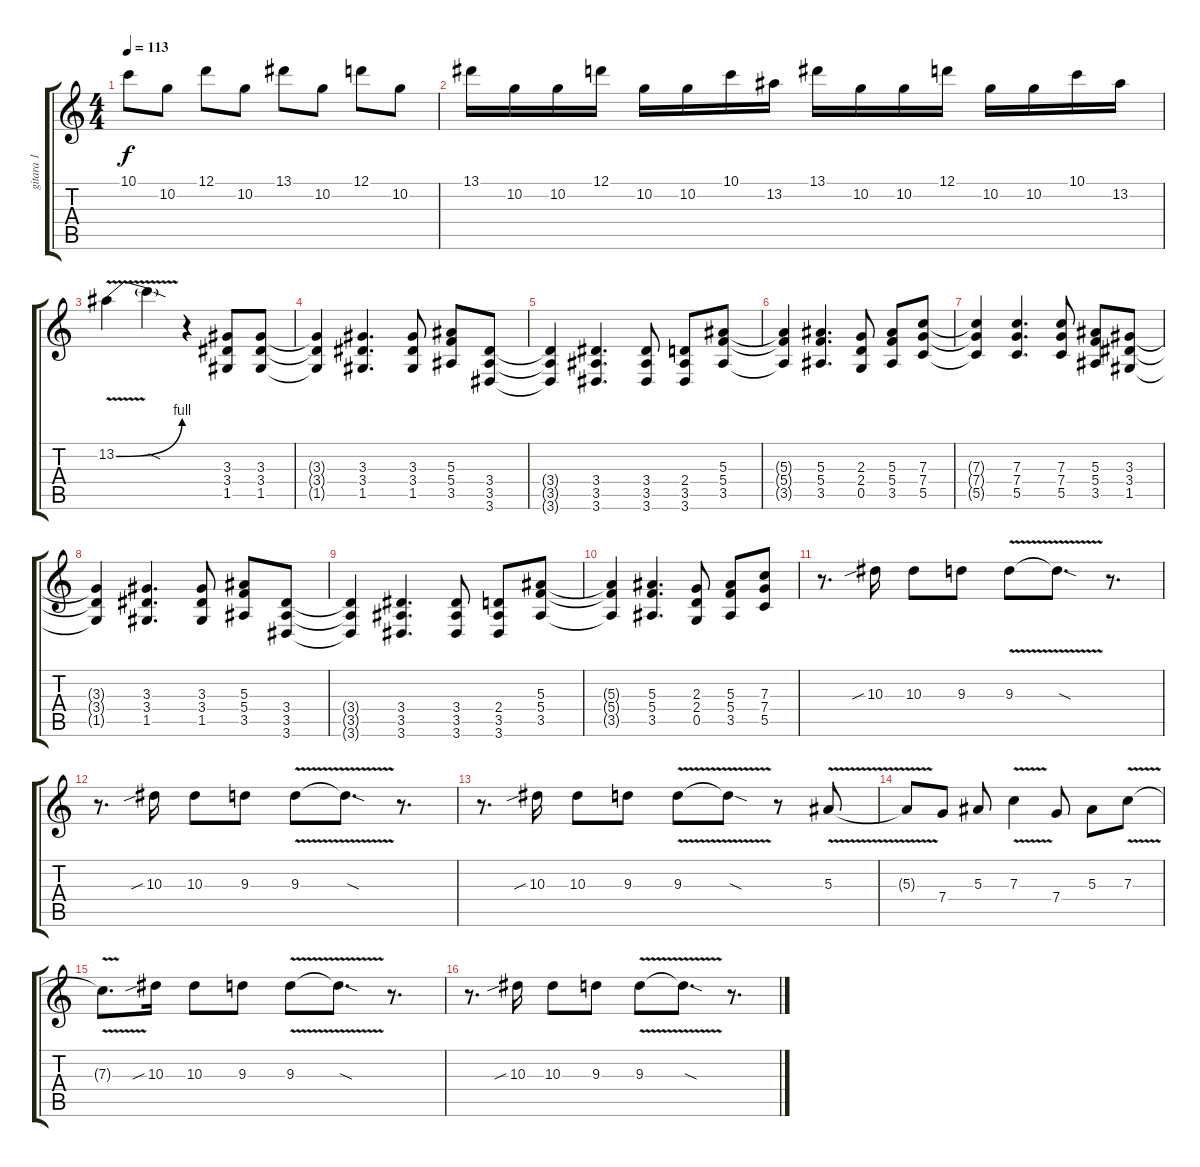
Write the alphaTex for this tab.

\track ("gitara 1" "gitara 1") {instrument distortionguitar}
\staff {score tabs}
\tuning (D4 A3 F3 C3 G2 C2) {hide}
\ts (4 4)
\tempo 113
\clef g2
\ks c
10.1.8{dy f} 10.2.8 12.1.8 10.2.8 13.1.8 10.2.8 12.1.8 10.2.8 |
13.1.16 10.2.16 10.2.16 12.1.16 10.2.16 10.2.16 10.1.16 13.2.16 13.1.16 10.2.16 10.2.16 12.1.16 10.2.16 10.2.16 10.1.16 13.2.16 |
13.2{be (bend 0 0 60 4) v}.4 13.2{sod t}.4 r.4 (3.3 3.4 1.5).8 (3.3 3.4 1.5).8 |
(3.3{t} 3.4{t} 1.5{t}).4 (3.3 3.4 1.5).4{d} (3.3 3.4 1.5).8 (5.3 5.4 3.5).8 (3.4 3.5 3.6).8 |
(3.4{t} 3.5{t} 3.6{t}).4 (3.4 3.5 3.6).4{d} (3.4 3.5 3.6).8 (2.4 3.5 3.6).8 (5.3 5.4 3.5).8 |
(5.3{t} 5.4{t} 3.5{t}).4 (5.3 5.4 3.5).4{d} (2.3 2.4 0.5).8 (5.3 5.4 3.5).8 (7.3 7.4 5.5).8 |
(7.3{t} 7.4{t} 5.5{t}).4 (7.3 7.4 5.5).4{d} (7.3 7.4 5.5).8 (5.3 5.4 3.5).8 (3.3 3.4 1.5).8 |
(3.3{t} 3.4{t} 1.5{t}).4 (3.3 3.4 1.5).4{d} (3.3 3.4 1.5).8 (5.3 5.4 3.5).8 (3.4 3.5 3.6).8 |
(3.4{t} 3.5{t} 3.6{t}).4 (3.4 3.5 3.6).4{d} (3.4 3.5 3.6).8 (2.4 3.5 3.6).8 (5.3 5.4 3.5).8 |
(5.3{t} 5.4{t} 3.5{t}).4 (5.3 5.4 3.5).4{d} (2.3 2.4 0.5).8 (5.3 5.4 3.5).8 (7.3 7.4 5.5).8 |
r.8{d} 10.3{sib}.16 10.3.8 9.3.8 9.3{v}.8 9.3{sod t}.8{d} r.8{d} |
r.8{d} 10.3{sib}.16 10.3.8 9.3.8 9.3{v}.8 9.3{sod t}.8{d} r.8{d} |
r.8{d} 10.3{sib}.16 10.3.8 9.3.8 9.3{v}.8 9.3{sod t}.8 r.8 5.3{v}.8 |
5.3{t}.8 7.4.8 5.3.8 7.3{v}.4 7.4.8 5.3.8 7.3{v}.8 |
7.3{t}.8{d} 10.3{sib}.16 10.3.8 9.3.8 9.3{v}.8 9.3{sod t}.8{d} r.8{d} |
r.8{d} 10.3{sib}.16 10.3.8 9.3.8 9.3{v}.8 9.3{sod t}.8{d} r.8{d}
